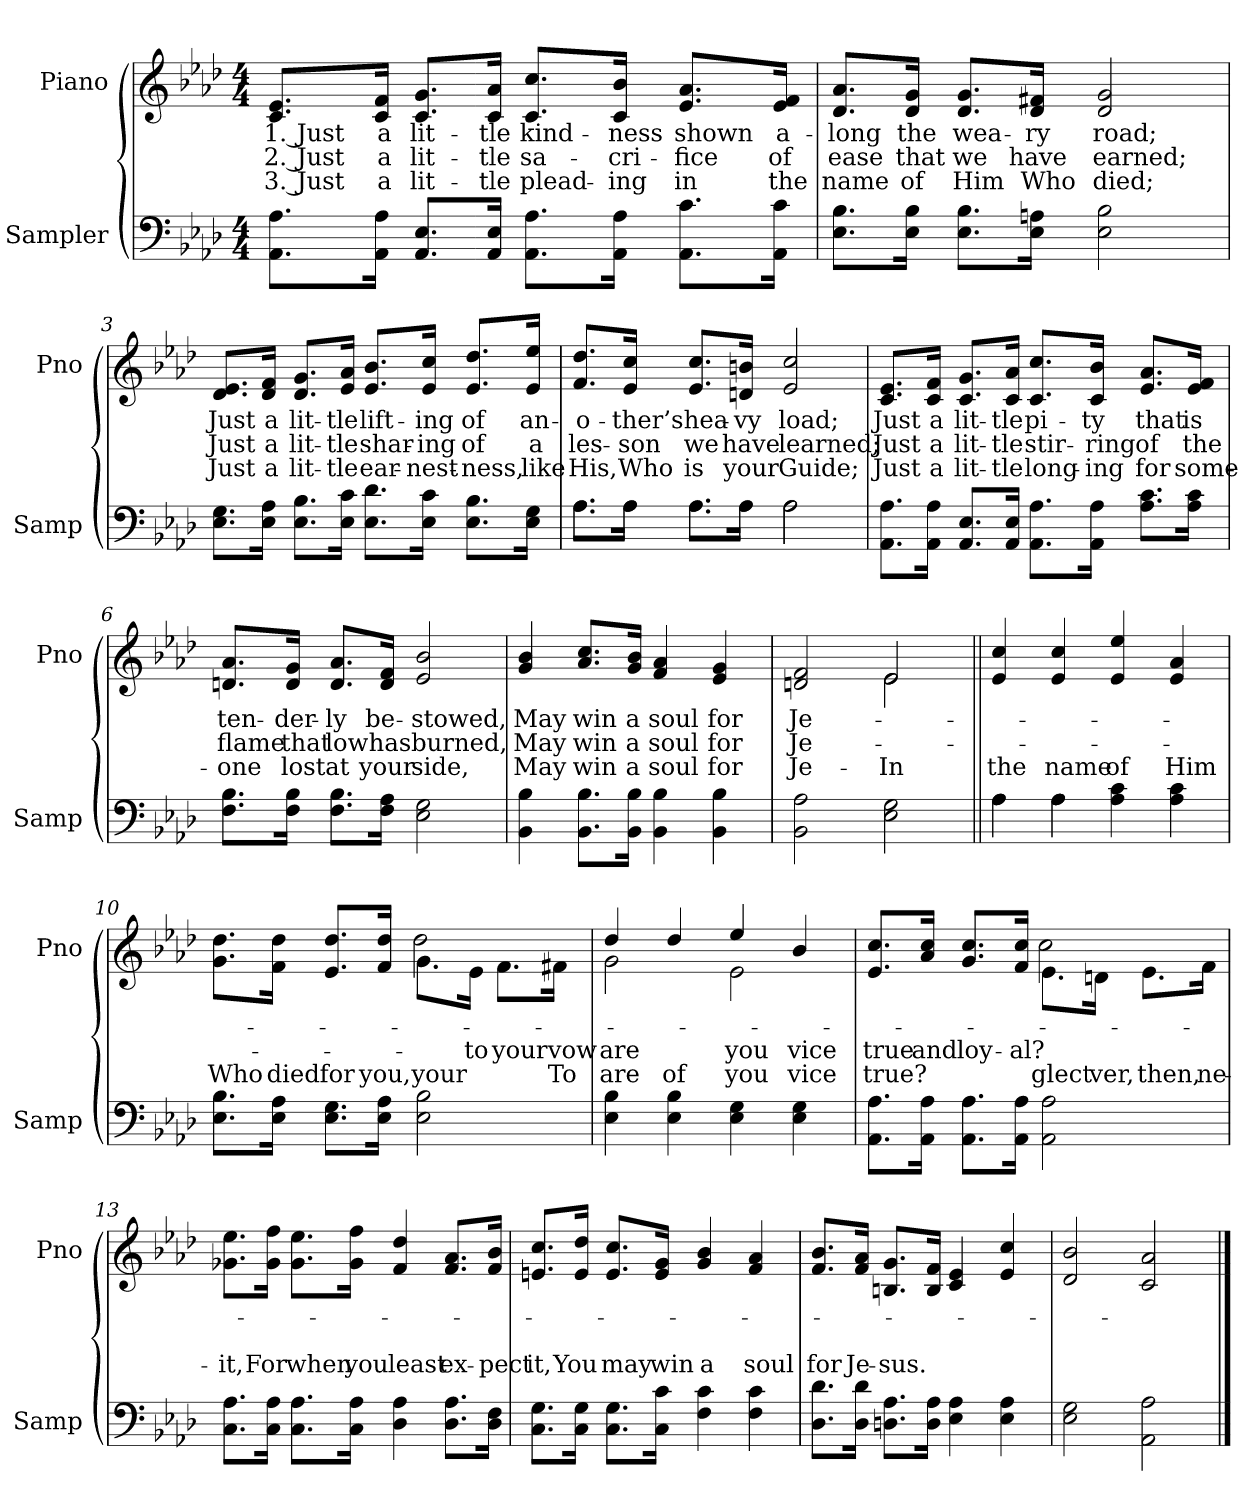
**kern	**kern	**text	**text	**text
*part2	*part1	*part1	*part1	*part1
*staff2	*staff1	*staff1	*staff1	*staff1
*I"Sampler	*I"Piano	*	*	*
*I'Samp	*I'Pno	*	*	*
*clefF4	*clefG2	*	*	*
*k[b-e-a-d-]	*k[b-e-a-d-]	*	*	*
*A-:	*A-:	*	*	*
*M4/4	*M4/4	*	*	*
=1	=1	=1	=1	=1
8.AA-\ 8.A-\L	8.c/ 8.e-/L	1. Just	2. Just	3. Just
16AA-\ 16A-\Jk	16c/ 16f/Jk	a	a	a
8.AA-/ 8.E-/L	8.c/ 8.g/L	lit-	lit-	lit-
16AA-/ 16E-/Jk	16c/ 16a-/Jk	-tle	-tle	-tle
8.AA-\ 8.A-\L	8.c/ 8.cc/L	kind-	sa-	plead-
16AA-\ 16A-\Jk	16c/ 16b-/Jk	-ness	-cri-	-ing
8.AA-\ 8.c\L	8.e-/ 8.a-/L	shown	-fice	in
16AA-\ 16c\Jk	16e-/ 16f/Jk	a-	of	the
=2	=2	=2	=2	=2
8.E-\ 8.B-\L	8.d-/ 8.a-/L	-long	ease	name
16E-\ 16B-\Jk	16d-/ 16g/Jk	the	that	of
8.E-\ 8.B-\L	8.d-/ 8.g/L	wea-	we	Him
16E-\ 16An\Jk	16d-/ 16f#X/Jk	-ry	have	Who
2E- 2B-	2d- 2g	road;	earned;	died;
=3	=3	=3	=3	=3
8.E-\ 8.G\L	8.d-/ 8.e-/L	Just	Just	Just
16E-\ 16A-\Jk	16d-/ 16f/Jk	a	a	a
8.E-\ 8.B-\L	8.d-/ 8.g/L	lit-	lit-	lit-
16E-\ 16c\Jk	16e-/ 16a-/Jk	-tle	-tle	-tle
8.E-\ 8.d-\L	8.e-/ 8.b-/L	lift-	shar-	ear-
16E-\ 16c\Jk	16e-/ 16cc/Jk	-ing	-ing	-nest-
8.E-\ 8.B-\L	8.e-/ 8.dd-/L	of	of	-ness,
16E-\ 16G\Jk	16e-/ 16ee-/Jk	an-	a	like
=4	=4	=4	=4	=4
*^	*	*	*	*
8.A-\L	8.A-\L	8.f/ 8.dd-/L	-o-	les-	His,
16A-\Jk	16A-\Jk	16e-/ 16cc/Jk	-ther’s	-son	Who
8.A-\L	8.A-\L	8.e-/ 8.cc/L	hea-	we	is
16A-\Jk	16A-\Jk	16dn/ 16bn/Jk	-vy	have	your
2A-\	2A-	2e- 2cc	load;	learned;	Guide;
*v	*v	*	*	*	*
=5	=5	=5	=5	=5
8.AA-\ 8.A-\L	8.c/ 8.e-/L	Just	Just	Just
16AA-\ 16A-\Jk	16c/ 16f/Jk	a	a	a
8.AA-/ 8.E-/L	8.c/ 8.g/L	lit-	lit-	lit-
16AA-/ 16E-/Jk	16c/ 16a-/Jk	-tle	-tle	-tle
8.AA-\ 8.A-\L	8.c/ 8.cc/L	pi-	stir-	long-
16AA-\ 16A-\Jk	16c/ 16b-/Jk	-ty	-ring	-ing
8.A-\ 8.c\L	8.e-/ 8.a-/L	that	of	for
16A-\ 16c\Jk	16e-/ 16f/Jk	is	the	some-
=6	=6	=6	=6	=6
8.F\ 8.B-\L	8.dn/ 8.a-/L	ten-	flame	-one
16F\ 16B-\Jk	16d/ 16g/Jk	-der-	that	lost
8.F\ 8.B-\L	8.d/ 8.a-/L	-ly	low	at
16F\ 16A-\Jk	16d/ 16f/Jk	be-	has	your
2E- 2G	2e- 2b-	-stowed,	burned,	side,
=7	=7	=7	=7	=7
4BB- 4B-	4g 4b-	May	May	May
8.BB-\ 8.B-\L	8.a-/ 8.cc/L	win	win	win
16BB-\ 16B-\Jk	16g/ 16b-/Jk	a	a	a
4BB- 4B-	4f 4a-	soul	soul	soul
4BB- 4B-	4e- 4g	for	for	for
=8	=8	=8	=8	=8
*	*^	*	*	*
2BB- 2A-	2dn 2f	2ryy	Je-	Je-	Je-
2E- 2G	2e-/	2e-	.	.	In
=9||	=9||	=9||	=9||	=9||	=9||
*^	*	*	*	*	*
!	!	!LO:TX:t=Refrain	!	!	!	!
*	*	*v	*v	*	*	*
4A-\	4A-	4e- 4cc	.	.	the
4A-\	4A-	4e- 4cc	.	.	name
4A- 4c	2ryy	4e- 4ee-	.	.	of
4A- 4c	.	4e- 4a-	.	.	Him
*v	*v	*	*	*	*
=10	=10	=10	=10	=10
*	*^	*	*	*
8.E-\ 8.B-\L	8.g\ 8.dd-\L	2ryy	.	.	Who
16E-\ 16A-\Jk	16f\ 16dd-\Jk	.	.	.	died
8.E-\ 8.G\L	8.e-/ 8.dd-/L	.	.	.	for
16E-\ 16A-\Jk	16f/ 16dd-/Jk	.	.	.	you,
2E- 2B-	8.g\L	2dd-	.	.	your
.	16e-\Jk	.	.	-to	.
.	8.f\L	.	.	your	.
.	16f#X\Jk	.	.	vow	To
=11	=11	=11	=11	=11	=11
4E- 4B-	4dd-/	2g	.	are	are
4E- 4B-	4dd-/	.	.	.	of
4E- 4G	4ee-/	2e-	.	you	you
4E- 4G	4b-/	.	.	-vice	-vice
=12	=12	=12	=12	=12	=12
8.AA-\ 8.A-\L	8.e-/ 8.cc/L	2ryy	.	true	true?
16AA-\ 16A-\Jk	16a-/ 16cc/Jk	.	.	and	.
8.AA-\ 8.A-\L	8.g/ 8.cc/L	.	.	loy-	.
16AA-\ 16A-\Jk	16f/ 16cc/Jk	.	.	-al?	.
2AA- 2A-	8.e-\L	2cc	.	.	-glect
.	16dn\Jk	.	.	.	-ver,
.	8.e-\L	.	.	.	then,
.	16f\Jk	.	.	.	ne-
*	*v	*v	*	*	*
=13	=13	=13	=13	=13
8.C\ 8.A-\L	8.g-X\ 8.ee-\L	.	.	it,
16C\ 16A-\Jk	16g-\ 16ff\Jk	.	.	For
8.C\ 8.A-\L	8.g-\ 8.ee-\L	.	.	when
16C\ 16A-\Jk	16g-\ 16ff\Jk	.	.	you
4D- 4A-	4f 4dd-	.	.	least
8.D-\ 8.A-\L	8.f/ 8.a-/L	.	.	ex-
16D-\ 16F\Jk	16f/ 16b-/Jk	.	.	-pect
=14	=14	=14	=14	=14
8.C\ 8.G\L	8.en/ 8.cc/L	.	.	it,
16C\ 16G\Jk	16e/ 16dd-/Jk	.	.	You
8.C\ 8.G\L	8.e/ 8.cc/L	.	.	may
16C\ 16c\Jk	16e/ 16g/Jk	.	.	win
4F 4c	4g 4b-	.	.	a
4F 4c	4f 4a-	.	.	soul
=15	=15	=15	=15	=15
8.D-\ 8.d-\L	8.f/ 8.b-/L	.	.	for
16D-\ 16d-\Jk	16f/ 16a-/Jk	.	.	Je-
8.Dn\ 8.A-\L	8.Bn/ 8.g/L	.	.	-sus.
16D\ 16A-\Jk	16B/ 16f/Jk	.	.	.
4E- 4A-	4c 4e-	.	.	.
4E- 4A-	4e- 4cc	.	.	.
=16	=16	=16	=16	=16
2E- 2G	2d- 2b-	.	.	.
2AA- 2A-	2c 2a-	.	.	.
==	==	==	==	==
*-	*-	*-	*-	*-
